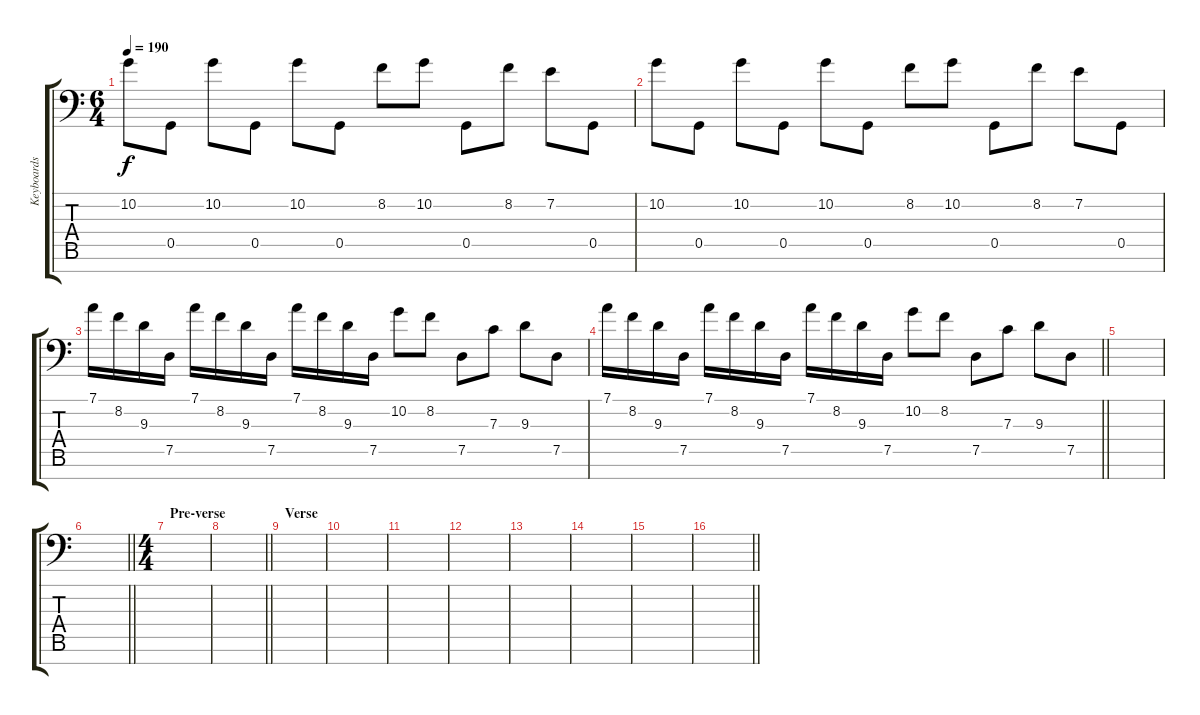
\track ("Keyboards" "Keyboards") {instrument churchorgan}
\staff {score tabs}
\tuning (D4 A3 F3 C3 G2 D2 A1) {hide}
\ts (6 4)
\tempo 190
\clef f4
\ks c
10.2.8{dy f} 0.5.8 10.2.8 0.5.8 10.2.8 0.5.8 8.2.8 10.2.8 0.5.8 8.2.8 7.2.8 0.5.8 |
10.2.8 0.5.8 10.2.8 0.5.8 10.2.8 0.5.8 8.2.8 10.2.8 0.5.8 8.2.8 7.2.8 0.5.8 |
7.1.16 8.2.16 9.3.16 7.5.16 7.1.16 8.2.16 9.3.16 7.5.16 7.1.16 8.2.16 9.3.16 7.5.16 10.2.8 8.2.8 7.5.8 7.3.8 9.3.8 7.5.8 |
\barLineRight lightlight
7.1.16 8.2.16 9.3.16 7.5.16 7.1.16 8.2.16 9.3.16 7.5.16 7.1.16 8.2.16 9.3.16 7.5.16 10.2.8 8.2.8 7.5.8 7.3.8 9.3.8 7.5.8 |
|
\barLineRight lightlight
|
\ts (4 4)
\section ("" "Pre-verse")
|
\barLineRight lightlight
|
\section ("" "Verse")
|
|
|
|
|
|
|
\barLineRight lightlight
